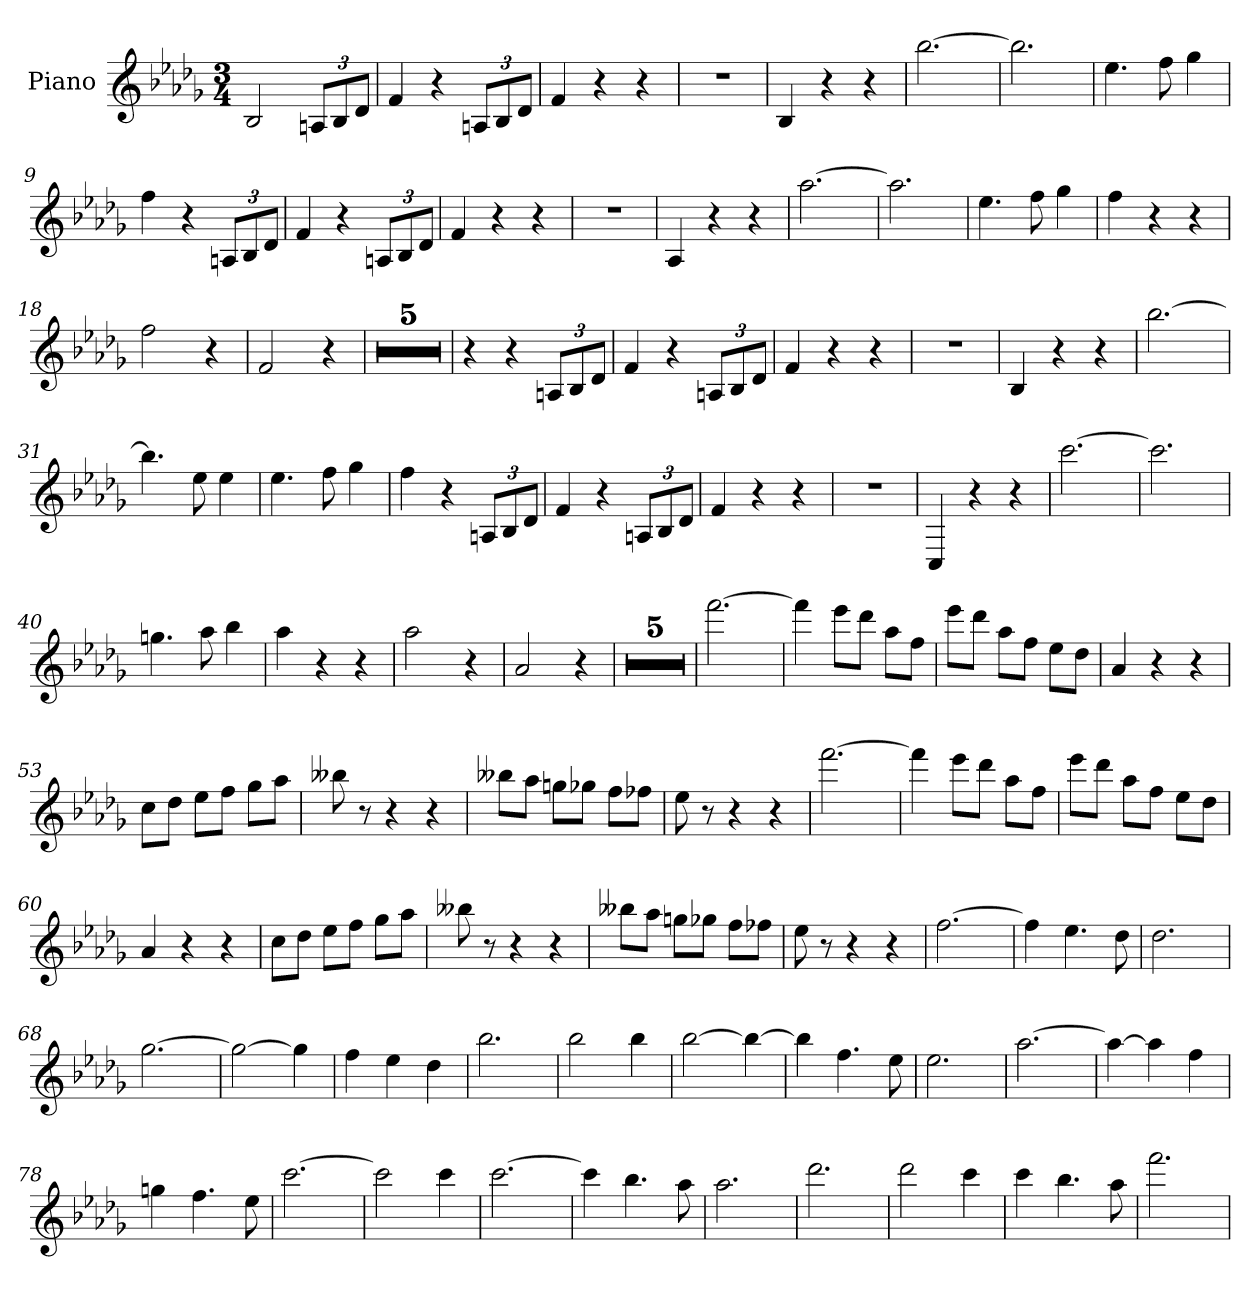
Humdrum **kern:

**kern
*part1
*staff1
*I"Piano
*I'Pno
*clefG2
*k[b-e-a-d-g-]
*b-:
*M3/4
*MM300
=1
2B-
12An/L
12B-/
12d-/J
=2
4f
4r
12An/L
12B-/
12d-/J
=3
4f
4r
4r
=4
2.r
=5
4B-
4r
4r
=6
[2.bb-
=7
2.bb-]
=8
4.ee-
8ff
4gg-
=9
4ff
4r
12An/L
12B-/
12d-/J
=10
4f
4r
12An/L
12B-/
12d-/J
=11
4f
4r
4r
=12
2.r
=13
4A-
4r
4r
=14
[2.aa-
=15
2.aa-]
=16
4.ee-
8ff
4gg-
=17
4ff
4r
4r
=18
2ff
4r
=19
2f
4r
=20
2.r
=21
2.r
=22
2.r
=23
2.r
=24
2.r
=25
4r
4r
12An/L
12B-/
12d-/J
=26
4f
4r
12An/L
12B-/
12d-/J
=27
4f
4r
4r
=28
2.r
=29
4B-
4r
4r
=30
[2.bb-
=31
4.bb-]
8ee-
4ee-
=32
4.ee-
8ff
4gg-
=33
4ff
4r
12An/L
12B-/
12d-/J
=34
4f
4r
12An/L
12B-/
12d-/J
=35
4f
4r
4r
=36
2.r
=37
4C
4r
4r
=38
[2.ccc
=39
2.ccc]
=40
4.ggn
8aa-
4bb-
=41
4aa-
4r
4r
=42
2aa-
4r
=43
2a-
4r
=44
2.r
=45
2.r
=46
2.r
=47
2.r
=48
2.r
=49
[2.fff
=50
4fff]
8eee-\L
8ddd-\J
8aa-\L
8ff\J
=51
8eee-\L
8ddd-\J
8aa-\L
8ff\J
8ee-\L
8dd-\J
=52
4a-
4r
4r
=53
8cc\L
8dd-\J
8ee-\L
8ff\J
8gg-\L
8aa-\J
=54
8bb--X
8r
4r
4r
=55
8bb--X\L
8aa-\J
8ggn\L
8gg-X\J
8ff\L
8ff-X\J
=56
8ee-
8r
4r
4r
=57
[2.fff
=58
4fff]
8eee-\L
8ddd-\J
8aa-\L
8ff\J
=59
8eee-\L
8ddd-\J
8aa-\L
8ff\J
8ee-\L
8dd-\J
=60
4a-
4r
4r
=61
8cc\L
8dd-\J
8ee-\L
8ff\J
8gg-\L
8aa-\J
=62
8bb--X
8r
4r
4r
=63
8bb--X\L
8aa-\J
8ggn\L
8gg-X\J
8ff\L
8ff-X\J
=64
8ee-
8r
4r
4r
=65
[2.ff
=66
4ff]
4.ee-
8dd-
=67
2.dd-
=68
[2.gg-
=69
2gg-_
4gg-]
=70
4ff
4ee-
4dd-
=71
2.bb-
=72
2bb-
4bb-
=73
[2bb-
4bb-_
=74
4bb-]
4.ff
8ee-
=75
2.ee-
=76
[2.aa-
=77
4aa-_
4aa-]
4ff
=78
4ggn
4.ff
8ee-
=79
[2.ccc
=80
2ccc]
4ccc
=81
[2.ccc
=82
4ccc]
4.bb-
8aa-
=83
2.aa-
=84
2.ddd-
=85
2ddd-
4ccc
=86
4ccc
4.bb-
8aa-
=87
2.fff
=
*-
